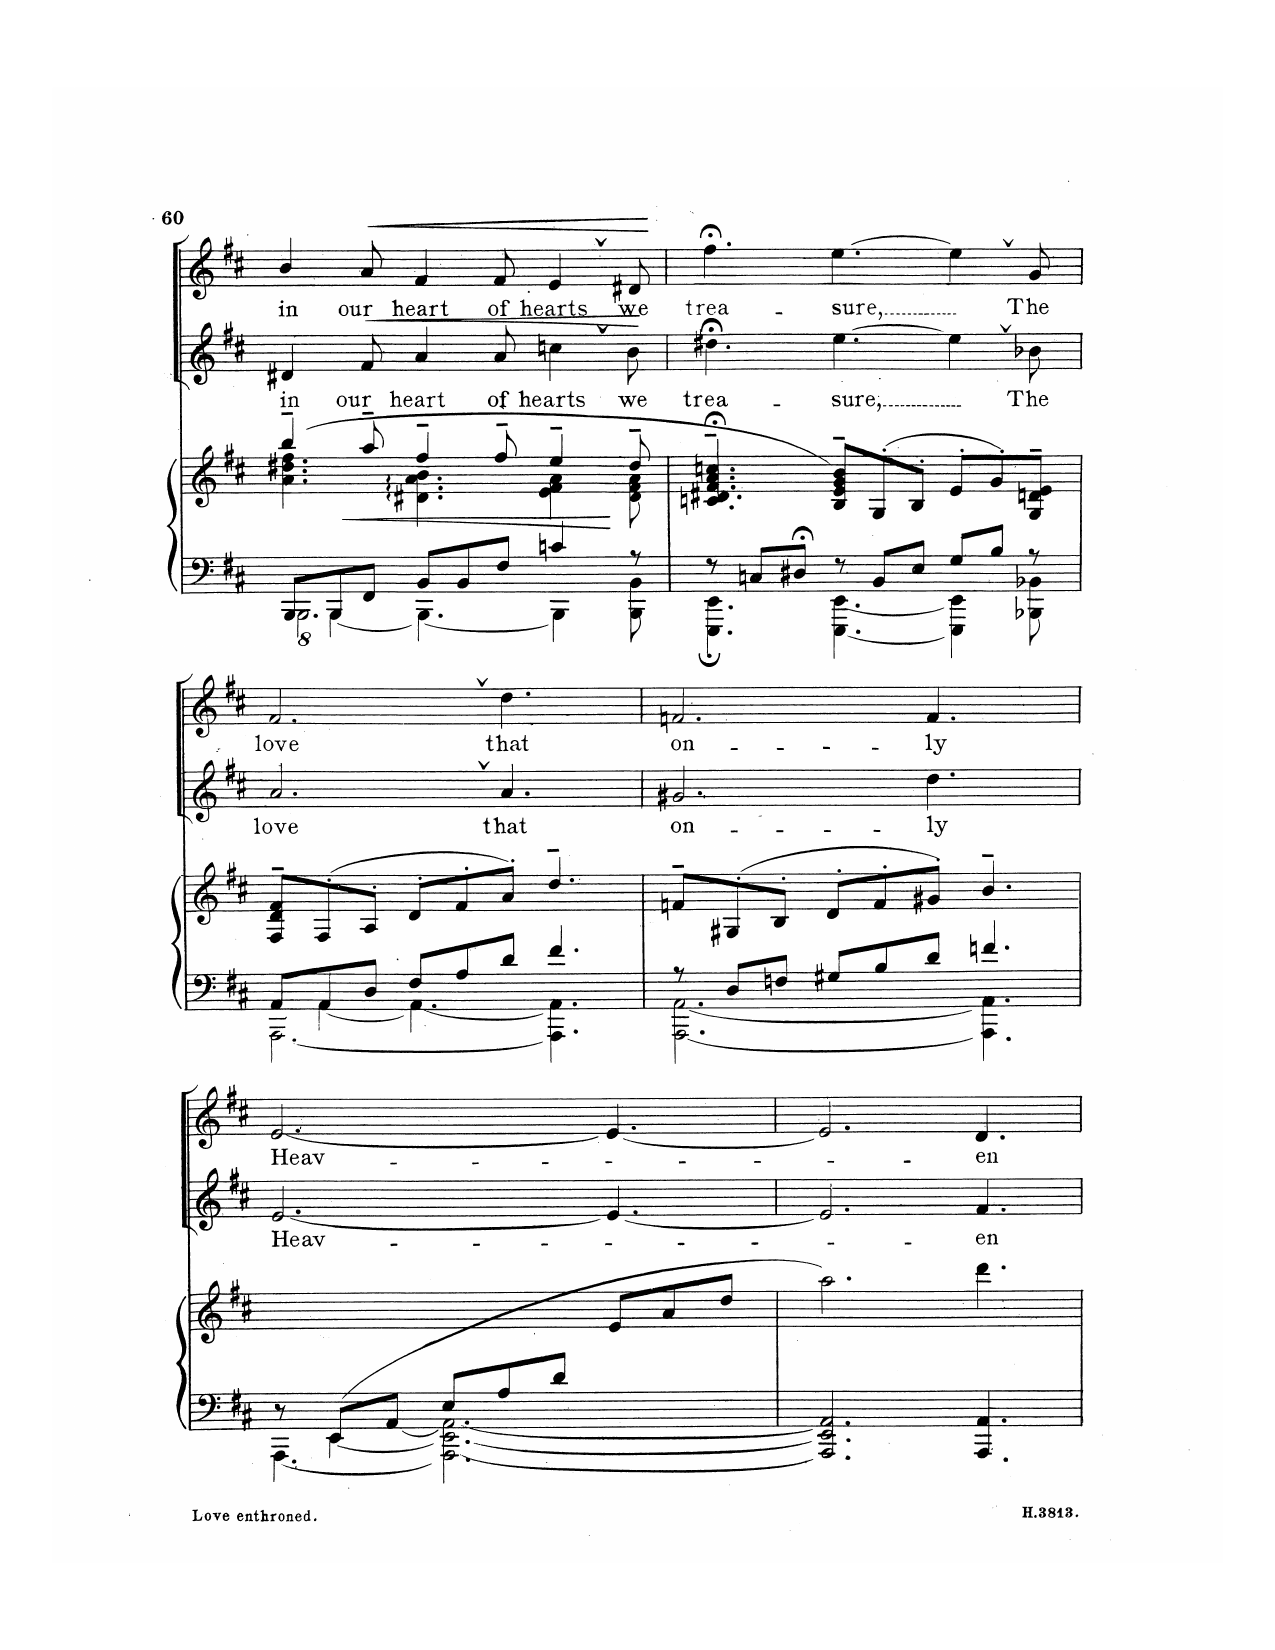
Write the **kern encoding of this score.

**kern	**kern	**dynam	**kern	**text	**dynam	**kern	**text	**dynam
*part3	*part3	*part3	*part2	*part2	*part2	*part1	*part1	*part1
*staff4	*staff3	*staff3/4	*staff2	*staff2	*staff2	*staff1	*staff1	*staff1
*I"Piano	*	*	*I"Baritone	*	*	*I"Contralto	*	*
*I'Pno	*	*	*	*	*	*	*	*
*clefF4	*clefG2	*	*clefGv2	*	*	*clefG2	*	*
*k[f#c#]	*k[f#c#]	*	*k[f#c#]	*	*	*k[f#c#]	*	*
*M9/8	*M9/8	*	*M9/8	*	*	*M9/8	*	*
=23	=23	=23	=23	=23	=23	=23	=23	=23
*^	*^	*	*	*	*	*	*	*
*	*^	*	*	*	*	*	*	*	*	*
*	*	*^	*	*	*	*	*	*	*	*	*
8BBB/L	2.BBBB\ 2.BBB\	2.BBBB	8ryy	4bb~/	4.a\ 4.dd#X\ 4.ff#\	.	4D#X/	in	.	4b\	in	.
8BBB/	.	.	[4BBB\	.	.	.	.	.	.	.	.	.
!	!	!	!	!	!	!LO:HP:b	!	!	!LO:HP:b	!	!	!LO:HP:b
8FF#/J	.	.	.	8aa~/	.	<	8F#/	our	<	8a/	our	<
8BB/L	.	.	4.BBB\_	4ff#~/	4.d#X\ 4.a\ 4.b\	.	4A/	heart	.	4f#/	heart	.
8BB/	.	.	.	.	.	.	.	.	.	.	.	.
8F#/J	.	.	.	8ff#~/	.	.	8A/	of	.	8f#/	of	.
4cn/	4BBB\]	4.ryy	4.ryy	4ee~/	4e\ 4f#\ 4a\	.	4cn\	hearts	.	4e/	hearts	.
8r	8BBB\ 8BB\	.	.	8dd#~/	8d#\ 8f#\ 8a\	[	8B\	we	.	8d#X/	we	.
*v	*v	*v	*v	*	*	*	*	*	*	*	*	*
*	*v	*v	*	*	*	*	*	*	*
.	.	.	.	.	[	.	.	[
=24	=24	=24	=24	=24	=24	=24	=24	=24
*^	*	*	*	*	*	*	*	*
8r	4.EEE\; 4.EE\;	4.cn/;<~> 4.d#X/;<~> 4.f#/;<~> 4.a/;<~> 4.ccn/;<~>	.	4.d#X;<\	trea-	.	4.ff#;<\	trea-	.
8Cn/L	.	.	.	.	.	.	.	.	.
8D#X;</J	.	.	.	.	.	.	.	.	.
8r	[4.EEE\ [4.EE\	8B/~> 8e/~> 8g/~> 8b/~>L	.	[4.e\	-sure,	.	[4.ee\	-sure,	.
8BB/L	.	(>8G'>/	.	.	.	.	.	.	.
8E/J	.	8B'>/J	.	.	.	.	.	.	.
8G/L	4EEE\] 4EE\]	8e'>/L	.	4e,\]	.	.	4ee,\]	.	.
8B/J	.	8g'>/)	.	.	.	.	.	.	.
8r	8BBB-X\ 8BB-X\	8G/~> 8dn/~> 8e/~>J	.	8B-X\	The	.	8g/	The	.
=25	=25	=25	=25	=25	=25	=25	=25	=25	=25
*	*^	*	*	*	*	*	*	*	*
8AA/L	2.AAA\	8ryy	8F#/~> 8d/~> 8f#/~>L	.	2.A,/	love	.	2.f#,/	love	.
8AA/	.	[4AA\	(>8F#'>/	.	.	.	.	.	.	.
8D/J	.	.	8A'>/J	.	.	.	.	.	.	.
8F#/L	.	4.AA\_	8d'>/L	.	.	.	.	.	.	.
8A/	.	.	8f#'>/	.	.	.	.	.	.	.
8d/J	.	.	8a'>/J)	.	.	.	.	.	.	.
4.f#/	4.AAA\ 4.AA\]	4.ryy	4.dd~>\	.	4.A/	that	.	4.dd\	that	.
*	*v	*v	*	*	*	*	*	*	*	*
=26	=26	=26	=26	=26	=26	=26	=26	=26	=26
8r	[2.AAA\ [2.AA\	8fn~>/L	.	2.G#X/	on-	.	2.fn/	on-	.
8D/L	.	(>8G#X'>/	.	.	.	.	.	.	.
8Fn/J	.	8B'>/J	.	.	.	.	.	.	.
8G#X/L	.	8d'>/L	.	.	.	.	.	.	.
8B/	.	8f'>/	.	.	.	.	.	.	.
8d/J	.	8g#X'>/J)	.	.	.	.	.	.	.
4.fn/	4.AAA\] 4.AA\]	4.b~>/	.	4.d\	-ly	.	4.f/	-ly	.
=27	=27	=27	=27	=27	=27	=27	=27	=27	=27
*	*^	*^	*	*	*	*	*	*	*
8r	[4.AAA\	8ryy	1ryy	2.ryy	.	[2.E/	Heav-	.	[2.e/	Heav-	.
(8EE/L	.	[4EE\	.	.	.	.	.	.	.	.	.
[<8AA/J	.	.	.	.	.	.	.	.	.	.	.
8E/L	2.AAA\_ 2.EE\_ 2.AA\_	2.ryy	.	.	.	.	.	.	.	.	.
8A/	.	.	.	.	.	.	.	.	.	.	.
8d/J	.	.	.	.	.	.	.	.	.	.	.
4.ryy	.	.	.	8e/L	.	4.E/_	.	.	4.e/_	.	.
.	.	.	.	8a/	.	.	.	.	.	.	.
.	.	.	8ryy	8dd/J	.	.	.	.	.	.	.
*v	*v	*v	*	*	*	*	*	*	*	*	*
=28	=28	=28	=28	=28	=28	=28	=28	=28	=28
2.AAA/] 2.EE/] 2.AA/]	1ryy	2.aa/)	.	2.E/]	.	.	2.e/]	.	.
4.AAA/ 4.AA/	.	4.ddd/	.	4.F#/	-en	.	4.d/	-en	.
.	8ryy	.	.	.	.	.	.	.	.
*	*v	*v	*	*	*	*	*	*	*
=	=	=	=	=	=	=	=	=
*-	*-	*-	*-	*-	*-	*-	*-	*-
